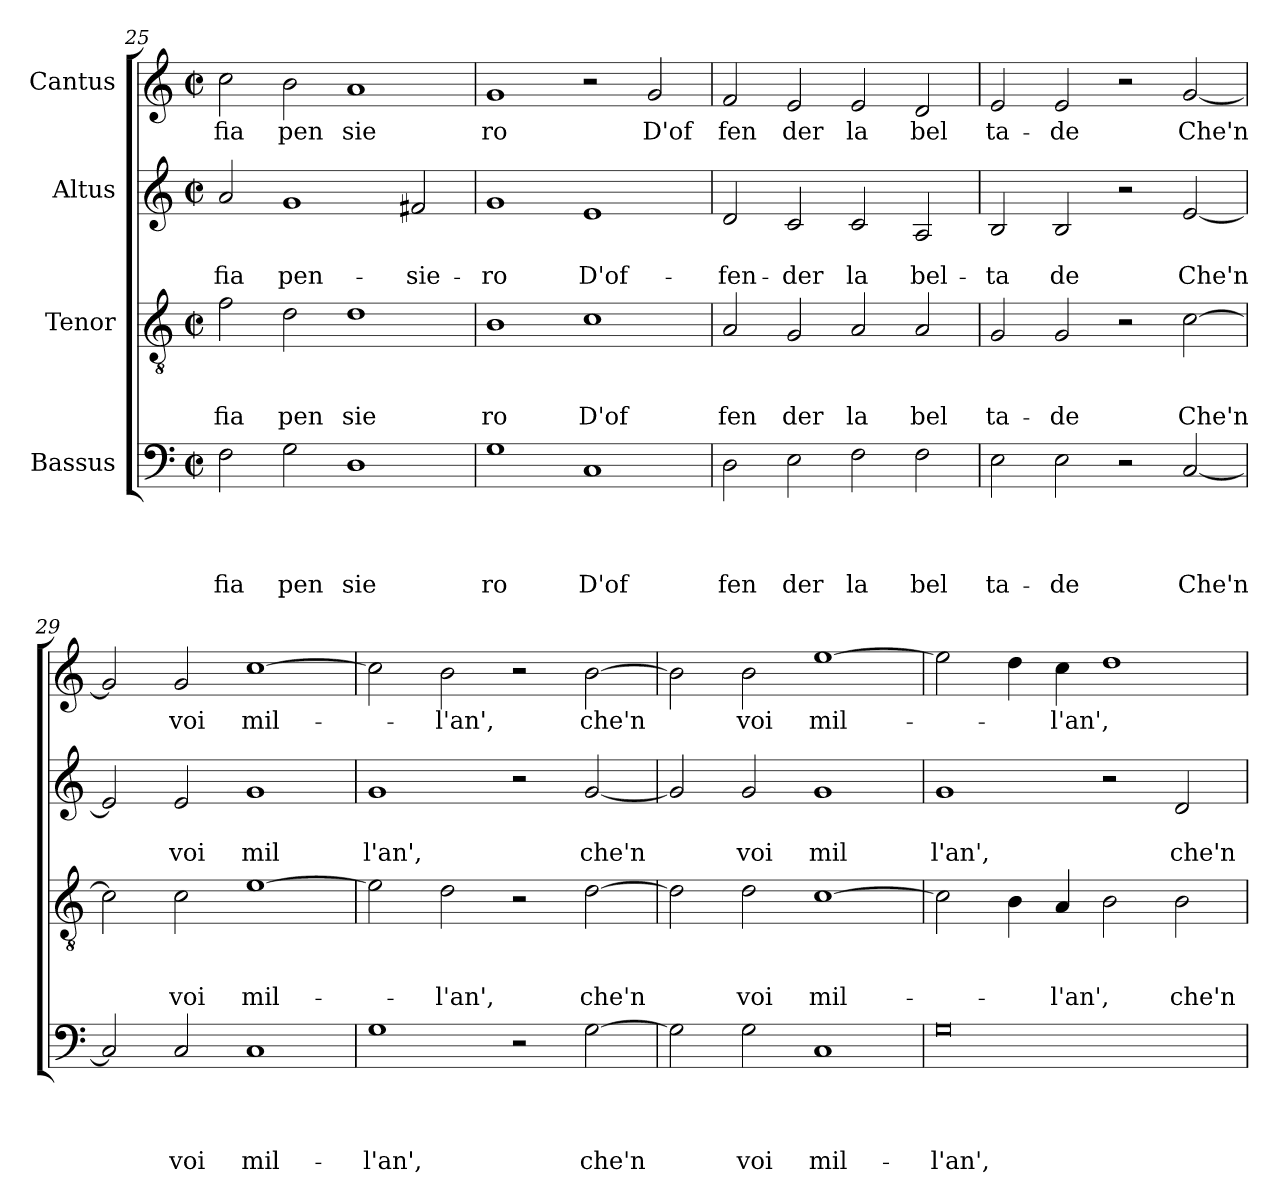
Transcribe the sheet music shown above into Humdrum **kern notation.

**kern	**text	**text	**text	**text	**kern	**text	**text	**text	**kern	**text	**text	**kern	**text
*part4	*part4	*part4	*part4	*part4	*part3	*part3	*part3	*part3	*part2	*part2	*part2	*part1	*part1
*staff4	*staff4	*staff4	*staff4	*staff4	*staff3	*staff3	*staff3	*staff3	*staff2	*staff2	*staff2	*staff1	*staff1
*I"Bassus	*	*	*	*	*I"Tenor	*	*	*	*I"Altus	*	*	*I"Cantus	*
*clefF4	*	*	*	*	*clefGv2	*	*	*	*clefG2	*	*	*clefG2	*
*k[]	*	*	*	*	*k[]	*	*	*	*k[]	*	*	*k[]	*
*C:	*	*	*	*	*C:	*	*	*	*C:	*	*	*C:	*
*M2/2	*	*	*	*	*M2/2	*	*	*	*M2/2	*	*	*M2/2	*
*met(c|)	*	*	*	*	*met(c|)	*	*	*	*met(c|)	*	*	*met(c|)	*
=25	=25	=25	=25	=25	=25	=25	=25	=25	=25	=25	=25	=25	=25
!	!	!	!	!LO:LY:b	!	!	!	!LO:LY:b	!	!	!LO:LY:b	!	!LO:LY:b
2F\	.	.	.	fia	2f\	.	.	fia	2a/	.	fia	2cc\	fia
!	!	!	!	!LO:LY:b	!	!	!	!LO:LY:b	!	!	!LO:LY:b	!	!LO:LY:b
2G\	.	.	.	pen	2d\	.	.	pen	1g	.	pen-	2b\	pen
!	!	!	!	!LO:LY:b	!	!	!	!LO:LY:b	!	!	!	!	!LO:LY:b
1D	.	.	.	sie	1d	.	.	sie	.	.	.	1a	sie
!	!	!	!	!	!	!	!	!	!	!	!LO:LY:b	!	!
.	.	.	.	.	.	.	.	.	2f#/	.	-sie-	.	.
=26	=26	=26	=26	=26	=26	=26	=26	=26	=26	=26	=26	=26	=26
!	!	!	!	!LO:LY:b	!	!	!	!LO:LY:b	!	!	!LO:LY:b	!	!LO:LY:b
1G	.	.	.	ro	1B	.	.	ro	1g	.	-ro	1g	ro
!	!	!	!	!LO:LY:b	!	!	!	!LO:LY:b	!	!	!LO:LY:b	!	!
1C	.	.	.	D'of	1c	.	.	D'of	1e	.	D'of-	2r	.
!	!	!	!	!	!	!	!	!	!	!	!	!	!LO:LY:b
.	.	.	.	.	.	.	.	.	.	.	.	2g/	D'of
=27	=27	=27	=27	=27	=27	=27	=27	=27	=27	=27	=27	=27	=27
!	!	!	!	!LO:LY:b	!	!	!	!LO:LY:b	!	!	!LO:LY:b	!	!LO:LY:b
2D\	.	.	.	fen	2A/	.	.	fen	2d/	.	-fen-	2f/	fen
!	!	!	!	!LO:LY:b	!	!	!	!LO:LY:b	!	!	!LO:LY:b	!	!LO:LY:b
2E\	.	.	.	der	2G/	.	.	der	2c/	.	-der	2e/	der
!	!	!	!	!LO:LY:b	!	!	!	!LO:LY:b	!	!	!LO:LY:b	!	!LO:LY:b
2F\	.	.	.	la	2A/	.	.	la	2c/	.	la	2e/	la
!	!	!	!	!LO:LY:b	!	!	!	!LO:LY:b	!	!	!LO:LY:b	!	!LO:LY:b
2F\	.	.	.	bel	2A/	.	.	bel	2A/	.	bel-	2d/	bel
!!LO:LB:g=z
=28	=28	=28	=28	=28	=28	=28	=28	=28	=28	=28	=28	=28	=28
!	!	!	!	!LO:LY:b	!	!	!	!LO:LY:b	!	!	!LO:LY:b	!	!LO:LY:b
2E\	.	.	.	ta-	2G/	.	.	ta-	2B/	.	-ta	2e/	ta-
!	!	!	!	!LO:LY:b	!	!	!	!LO:LY:b	!	!	!LO:LY:b	!	!LO:LY:b
2E\	.	.	.	-de	2G/	.	.	-de	2B/	.	de	2e/	-de
2r	.	.	.	.	2r	.	.	.	2r	.	.	2r	.
!	!	!	!	!LO:LY:b	!	!	!	!LO:LY:b	!	!	!LO:LY:b	!	!LO:LY:b
[<2C/	.	.	.	Che'n	[>2c\	.	.	Che'n	[<2e/	.	Che'n	[<2g/	Che'n
=29	=29	=29	=29	=29	=29	=29	=29	=29	=29	=29	=29	=29	=29
2C/]	.	.	.	.	2c\]	.	.	.	2e/]	.	.	2g/]	.
!	!	!	!	!LO:LY:b	!	!	!	!LO:LY:b	!	!	!LO:LY:b	!	!LO:LY:b
2C/	.	.	.	voi	2c\	.	.	voi	2e/	.	voi	2g/	voi
!	!	!	!	!LO:LY:b	!	!	!	!LO:LY:b	!	!	!LO:LY:b	!	!LO:LY:b
1C	.	.	.	mil-	[>1e	.	.	mil-	1g	.	mil	[>1cc	mil-
=30	=30	=30	=30	=30	=30	=30	=30	=30	=30	=30	=30	=30	=30
!	!	!	!	!LO:LY:b	!	!	!	!	!	!	!LO:LY:b	!	!
1G	.	.	.	-l'an',	2e\]	.	.	.	1g	.	l'an',	2cc\]	.
!	!	!	!	!	!	!	!	!LO:LY:b	!	!	!	!	!LO:LY:b
.	.	.	.	.	2d\	.	.	-l'an',	.	.	.	2b\	-l'an',
2r	.	.	.	.	2r	.	.	.	2r	.	.	2r	.
!	!	!	!	!LO:LY:b	!	!	!	!LO:LY:b	!	!	!LO:LY:b	!	!LO:LY:b
[>2G\	.	.	.	che'n	[>2d\	.	.	che'n	[<2g/	.	che'n	[>2b\	che'n
=31	=31	=31	=31	=31	=31	=31	=31	=31	=31	=31	=31	=31	=31
2G\]	.	.	.	.	2d\]	.	.	.	2g/]	.	.	2b\]	.
!	!	!	!	!LO:LY:b	!	!	!	!LO:LY:b	!	!	!LO:LY:b	!	!LO:LY:b
2G\	.	.	.	voi	2d\	.	.	voi	2g/	.	voi	2b\	voi
!	!	!	!	!LO:LY:b	!	!	!	!LO:LY:b	!	!	!LO:LY:b	!	!LO:LY:b
1C	.	.	.	mil-	[>1c	.	.	mil-	1g	.	mil	[>1ee	mil-
=32	=32	=32	=32	=32	=32	=32	=32	=32	=32	=32	=32	=32	=32
!	!	!	!	!LO:LY:b	!	!	!	!	!	!	!LO:LY:b	!	!
0G	.	.	.	-l'an',	2c\]	.	.	.	1g	.	l'an',	2ee\]	.
.	.	.	.	.	4B\	.	.	.	.	.	.	4dd\	.
!	!	!	!	!	!	!	!	!LO:LY:b	!	!	!	!	!LO:LY:b
.	.	.	.	.	4A/	.	.	-l'an',	.	.	.	4cc\	-l'an',
.	.	.	.	.	2B\	.	.	.	2r	.	.	1dd	.
!	!	!	!	!	!	!	!	!LO:LY:b	!	!	!LO:LY:b	!	!
.	.	.	.	.	2B\	.	.	che'n	2d/	.	che'n	.	.
=	=	=	=	=	=	=	=	=	=	=	=	=	=
*-	*-	*-	*-	*-	*-	*-	*-	*-	*-	*-	*-	*-	*-
